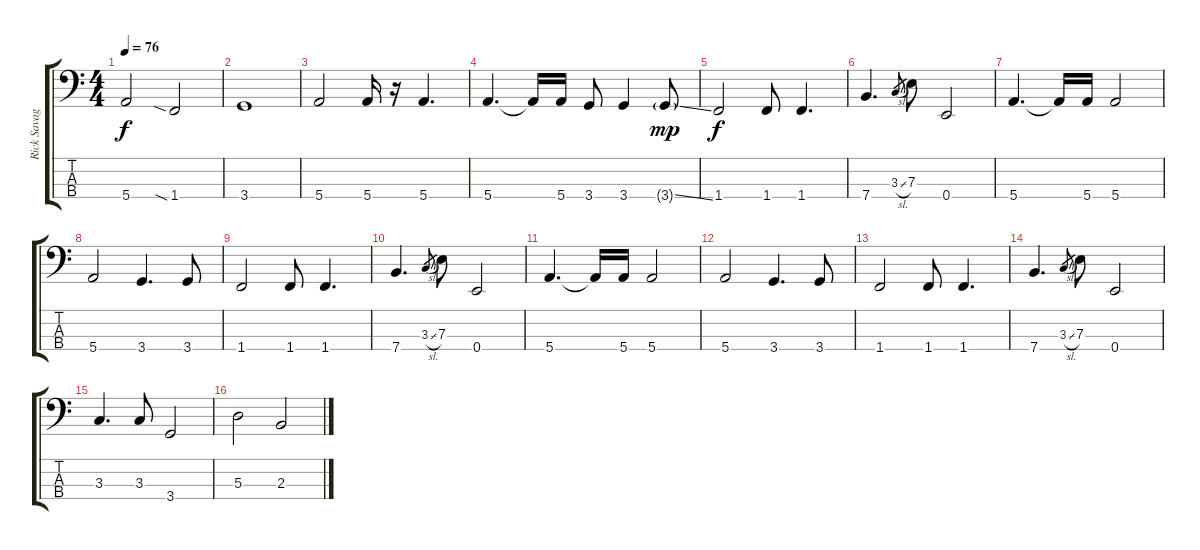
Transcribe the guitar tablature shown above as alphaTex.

\track ("Rick Savage" "Rick Savag") {instrument electricbassfinger}
\staff {score tabs}
\tuning (G2 D2 A1 E1) {hide}
\ts (4 4)
\tempo 76
\clef f4
\ks c
5.4.2{dy f} 1.4{sia}.2 |
3.4.1 |
5.4.2 5.4.16 r.16 5.4.4{d} |
5.4.4{d} 5.4{t}.16 5.4.16 3.4.8 3.4.4 3.4{ss g}.8{dy mp} |
1.4.2{dy f} 1.4.8 1.4.4{d} |
7.4.4{d} 3.3{sl}.8{gr} 7.3.8 0.4.2 |
5.4.4{d} 5.4{t}.16 5.4.16 5.4.2 |
5.4.2 3.4.4{d} 3.4.8 |
1.4.2 1.4.8 1.4.4{d} |
7.4.4{d} 3.3{sl}.8{gr} 7.3.8 0.4.2 |
5.4.4{d} 5.4{t}.16 5.4.16 5.4.2 |
5.4.2 3.4.4{d} 3.4.8 |
1.4.2 1.4.8 1.4.4{d} |
7.4.4{d} 3.3{sl}.8{gr} 7.3.8 0.4.2 |
3.3.4{d} 3.3.8 3.4.2 |
5.3.2 2.3.2
